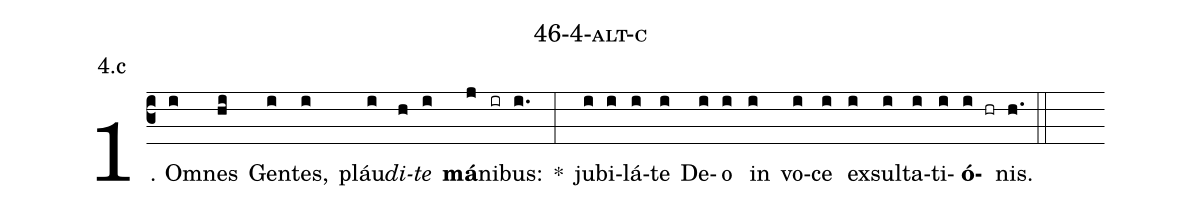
name: 46-4-alt-c;
annotation: 4.c;
%%
(c3)1. Om(i)nes(hi) Gen(i)tes,(i) pláu(i)<i>di</i>(h)<i>te</i>(i) <b>má</b>(j)ni(ir)bus:(i.) *(:) ju(i)bi(i)lá(i)te(i) De(i)o(i) in(i) vo(i)ce(i) ex(i)sul(i)ta(i)ti(i)<b>ó</b>(i hr)nis.(h.) (::)
